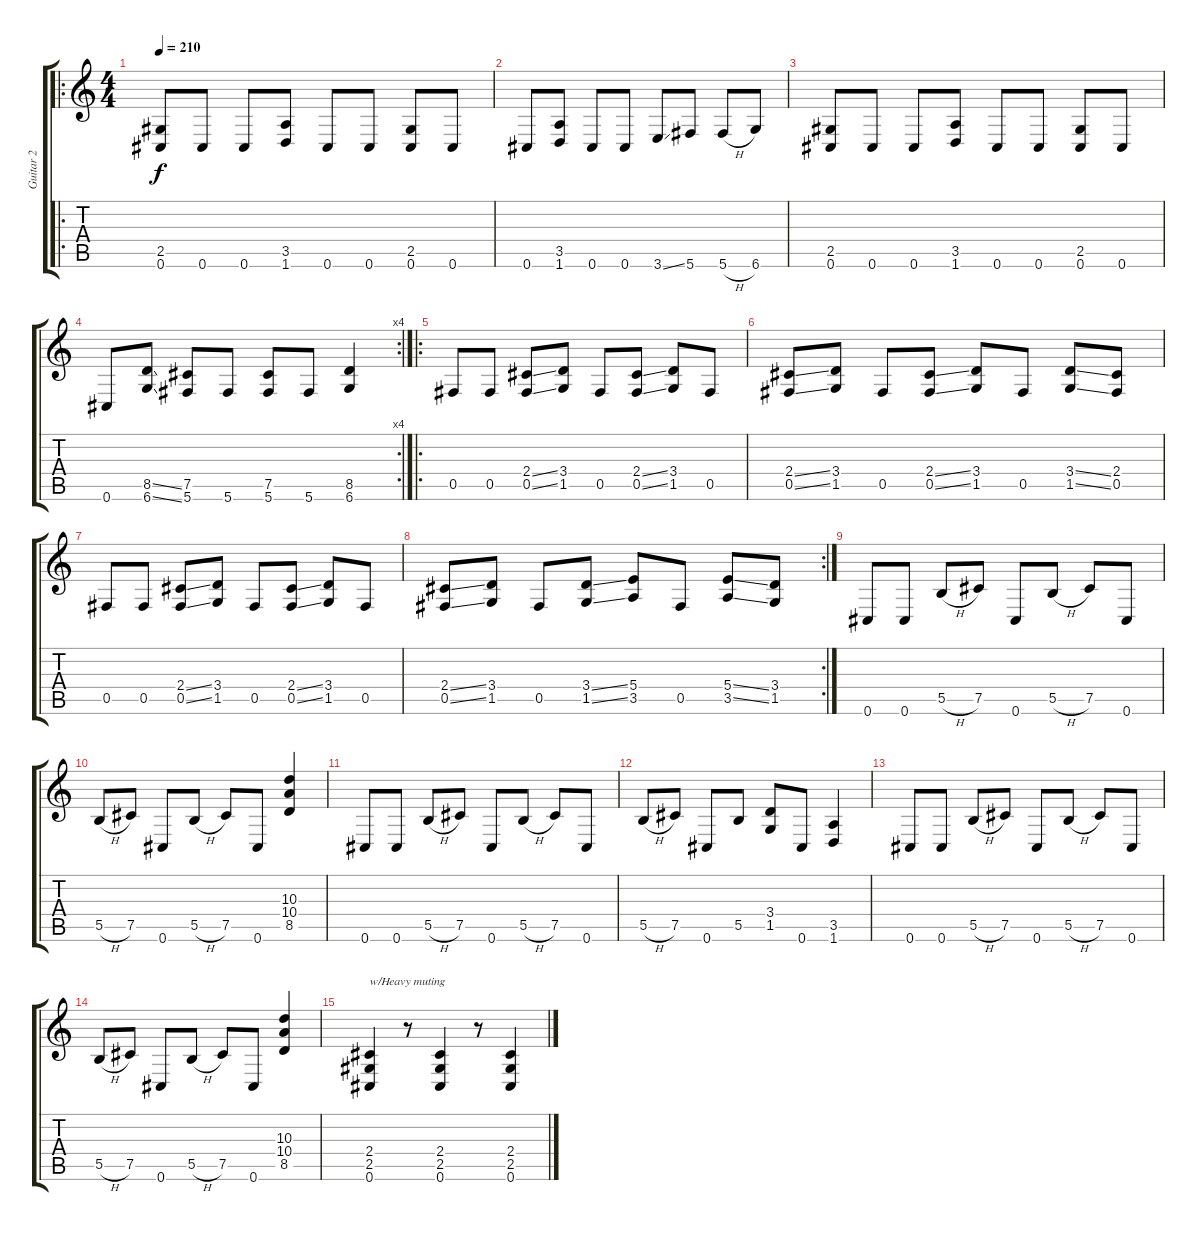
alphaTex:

\track ("Guitar 2" "Guitar 2") {instrument overdrivenguitar}
\staff {score tabs}
\tuning (Db4 Ab3 E3 B2 Gb2 Db2) {hide}
\ro
\ts (4 4)
\tempo 210
\clef g2
\ks c
(2.5 0.6).8{dy f} 0.6.8 0.6.8 (3.5 1.6).8 0.6.8 0.6.8 (2.5 0.6).8 0.6.8 |
0.6.8 (3.5 1.6).8 0.6.8 0.6.8 3.6{ss}.8 5.6.8 5.6{h}.8 6.6.8 |
(2.5 0.6).8 0.6.8 0.6.8 (3.5 1.6).8 0.6.8 0.6.8 (2.5 0.6).8 0.6.8 |
\rc 4
0.6.8 (8.5{ss} 6.6{ss}).8 (7.5 5.6).8 5.6.8 (7.5 5.6).8 5.6.8 (8.5 6.6).4 |
\ro
0.5.8 0.5.8 (2.4{ss} 0.5{ss}).8 (3.4 1.5).8 0.5.8 (2.4{ss} 0.5{ss}).8 (3.4 1.5).8 0.5.8 |
(2.4{ss} 0.5{ss}).8 (3.4 1.5).8 0.5.8 (2.4{ss} 0.5{ss}).8 (3.4 1.5).8 0.5.8 (3.4{ss} 1.5{ss}).8 (2.4 0.5).8 |
0.5.8 0.5.8 (2.4{ss} 0.5{ss}).8 (3.4 1.5).8 0.5.8 (2.4{ss} 0.5{ss}).8 (3.4 1.5).8 0.5.8 |
\rc 2
(2.4{ss} 0.5{ss}).8 (3.4 1.5).8 0.5.8 (3.4{ss} 1.5{ss}).8 (5.4 3.5).8 0.5.8 (5.4{ss} 3.5{ss}).8 (3.4 1.5).8 |
0.6.8 0.6.8 5.5{h}.8 7.5.8 0.6.8 5.5{h}.8 7.5.8 0.6.8 |
5.5{h}.8 7.5.8 0.6.8 5.5{h}.8 7.5.8 0.6.8 (10.3 10.4 8.5).4 |
0.6.8 0.6.8 5.5{h}.8 7.5.8 0.6.8 5.5{h}.8 7.5.8 0.6.8 |
5.5{h}.8 7.5.8 0.6.8 5.5.8 (3.4 1.5).8 0.6.8 (3.5 1.6).4 |
0.6.8 0.6.8 5.5{h}.8 7.5.8 0.6.8 5.5{h}.8 7.5.8 0.6.8 |
5.5{h}.8 7.5.8 0.6.8 5.5{h}.8 7.5.8 0.6.8 (10.3 10.4 8.5).4 |
(2.4 2.5 0.6).4{txt "w/Heavy muting"} r.8 (2.4 2.5 0.6).4 r.8 (2.4 2.5 0.6).4
